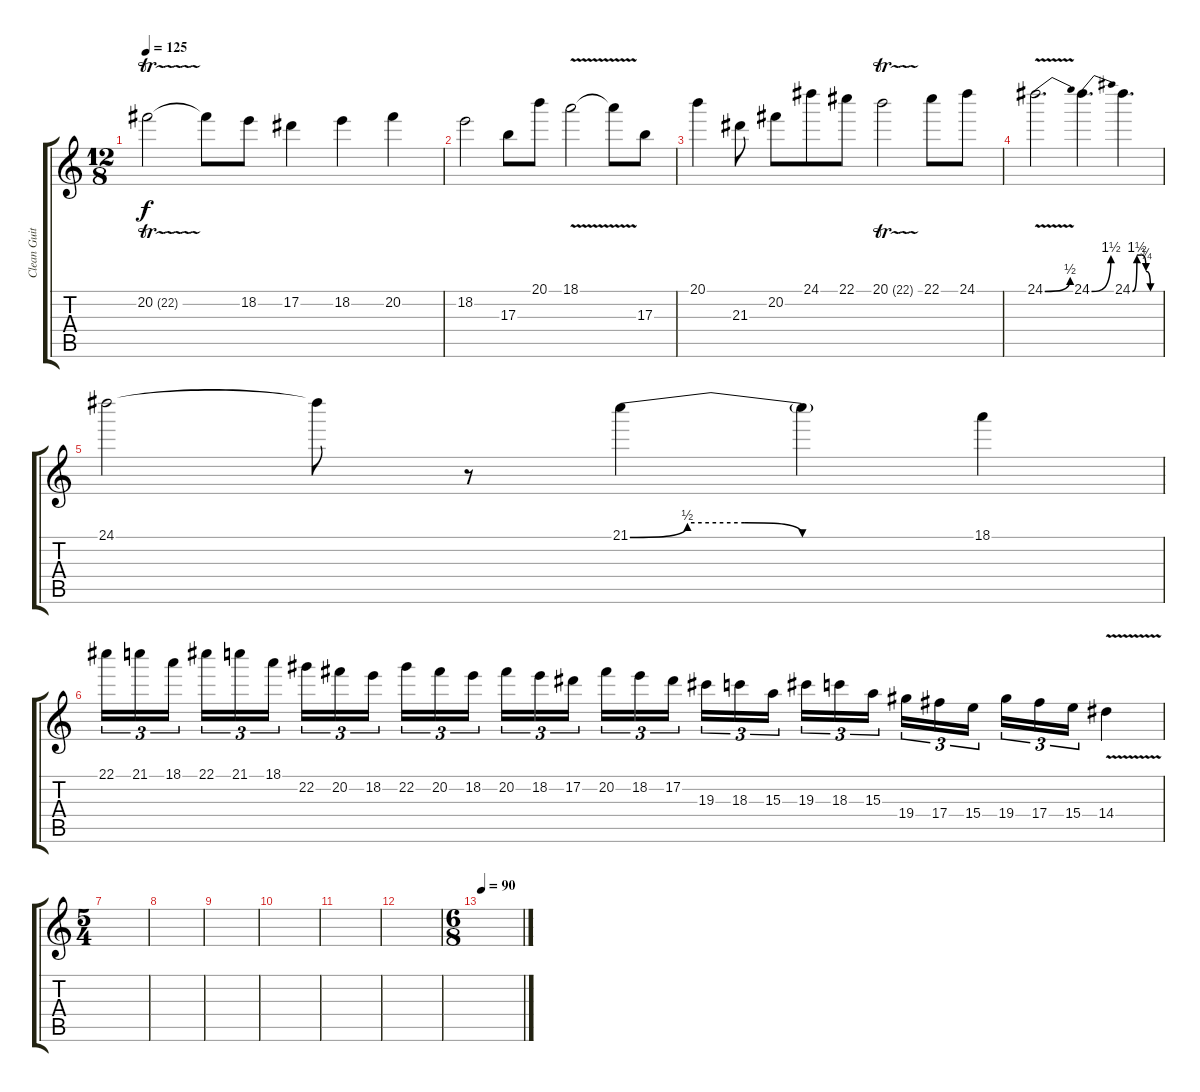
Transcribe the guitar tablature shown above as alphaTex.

\track ("Clean Guitar" "Clean Guit") {instrument electricguitarclean}
\staff {score tabs}
\tuning (Eb4 Bb3 Gb3 Db3 Ab2 Eb2) {hide}
\ts (12 8)
\tempo 125
\clef g2
\ks c
20.2{tr (22 32)}.2{dy f} 20.2{t}.8 18.2.8 17.2.4 18.2.4 20.2.4 |
18.2.2 17.3.8 20.1.8 18.1{v}.2 18.1{t}.8 17.3.8 |
20.1.4 21.3.8 20.2.8 24.1.8 22.1.8 20.1{tr (22 32)}.2 22.1.8 24.1.8 |
24.1{be (bend 0 0 60 2) v}.2{d} 24.1{be (bend 0 0 60 6)}.4{d} 24.1{be (custom 0 0 10 6 20 6 30 3 40 0 60 0)}.4{d} |
24.1.2 24.1{t}.8 r.8 21.1{be (custom 0 0 10 2 20 2 30 0 60 0)}.4 21.1{t}.4 18.1.4 |
22.1.16{tu (3 2)} 21.1.16{tu (3 2)} 18.1.16{tu (3 2) beam splitsecondary} 22.1.16{tu (3 2)} 21.1.16{tu (3 2)} 18.1.16{tu (3 2) beam splitsecondary} 22.2.16{tu (3 2)} 20.2.16{tu (3 2)} 18.2.16{tu (3 2)} 22.2.16{tu (3 2)} 20.2.16{tu (3 2)} 18.2.16{tu (3 2) beam splitsecondary} 20.2.16{tu (3 2)} 18.2.16{tu (3 2)} 17.2.16{tu (3 2) beam splitsecondary} 20.2.16{tu (3 2)} 18.2.16{tu (3 2)} 17.2.16{tu (3 2)} 19.3.16{tu (3 2)} 18.3.16{tu (3 2)} 15.3.16{tu (3 2) beam splitsecondary} 19.3.16{tu (3 2)} 18.3.16{tu (3 2)} 15.3.16{tu (3 2) beam splitsecondary} 19.4.16{tu (3 2)} 17.4.16{tu (3 2)} 15.4.16{tu (3 2)} 19.4.16{tu (3 2)} 17.4.16{tu (3 2)} 15.4.16{tu (3 2)} 14.4{v}.4 |
\ts (5 4)
|
|
|
|
|
|
\ts (6 8)
\tempo 90
